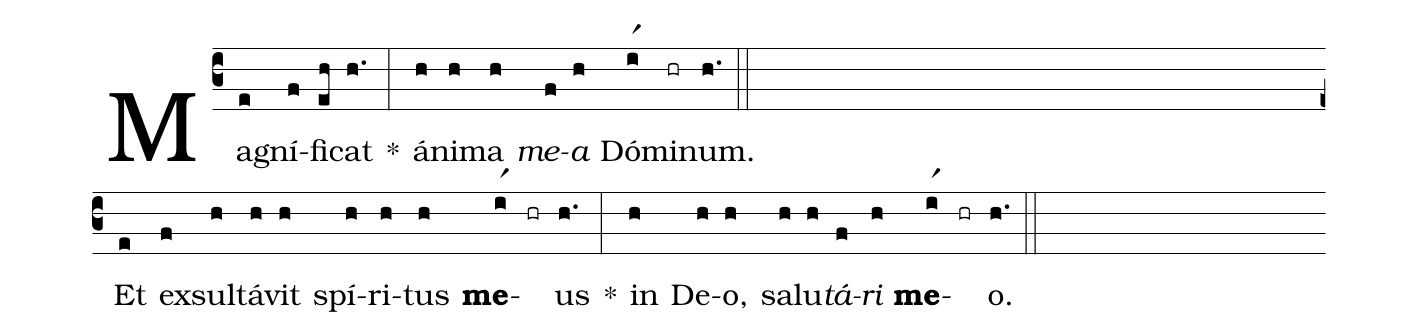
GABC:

%%
(c3)
Mag(e)ní(f)fi(eh)cat(h.) *(:)
á(h)ni(h)ma(h) <i>me</i>(f)<i>a</i>(h) Dó(ir1)mi(hr)num.(h.) (::Z)

Et(e) ex(f)sul(h)tá(h)vit(h) spí(h)ri(h)tus(h) <b>me</b>-(ir1) (hr) us(h.) *(:)
in(h) De(h)o,(h) sa(h)lu(h)<i>tá</i>(f)<i>ri</i>(h) <b>me</b>-(ir1) (hr) o.(h.) (::)
